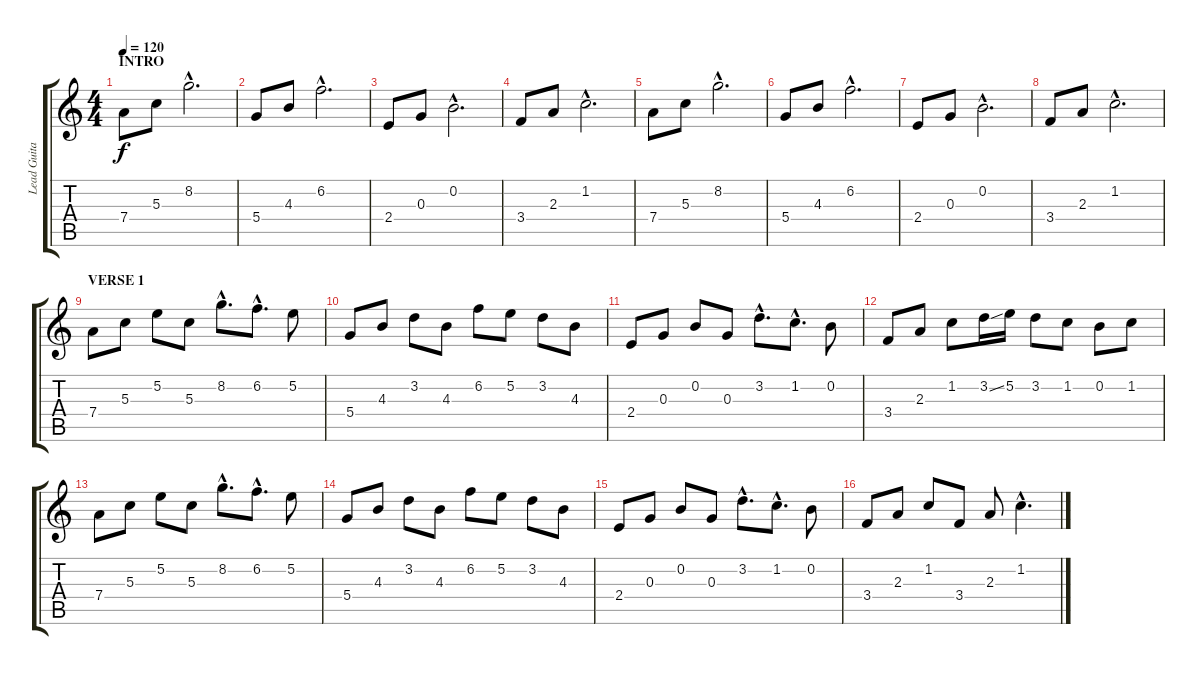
\track ("Lead Guitar" "Lead Guita") {instrument acousticguitarnylon}
\staff {score tabs}
\tuning (E4 B3 G3 D3 A2 E2) {hide}
\ts (4 4)
\section ("" "INTRO")
\tempo 120
\clef g2
\ks c
7.4.8{dy f instrument acousticguitarnylon} 5.3.8 8.2{hac}.2{d} |
5.4.8 4.3.8 6.2{hac}.2{d} |
2.4.8 0.3.8 0.2{hac}.2{d} |
3.4.8 2.3.8 1.2{hac}.2{d} |
7.4.8 5.3.8 8.2{hac}.2{d} |
5.4.8 4.3.8 6.2{hac}.2{d} |
2.4.8 0.3.8 0.2{hac}.2{d} |
3.4.8 2.3.8 1.2{hac}.2{d} |
\section ("" "VERSE 1")
7.4.8 5.3.8 5.2.8 5.3.8 8.2{hac}.8{d} 6.2{hac}.8{d} 5.2.8 |
5.4.8 4.3.8 3.2.8 4.3.8 6.2.8 5.2.8 3.2.8 4.3.8 |
2.4.8 0.3.8 0.2.8 0.3.8 3.2{hac}.8{d} 1.2{hac}.8{d} 0.2.8 |
3.4.8 2.3.8 1.2.8 3.2{ss}.16 5.2.16 3.2.8 1.2.8 0.2.8 1.2.8 |
7.4.8 5.3.8 5.2.8 5.3.8 8.2{hac}.8{d} 6.2{hac}.8{d} 5.2.8 |
5.4.8 4.3.8 3.2.8 4.3.8 6.2.8 5.2.8 3.2.8 4.3.8 |
2.4.8 0.3.8 0.2.8 0.3.8 3.2{hac}.8{d} 1.2{hac}.8{d} 0.2.8 |
3.4.8 2.3.8 1.2.8 3.4.8 2.3.8 1.2{hac}.4{d}
